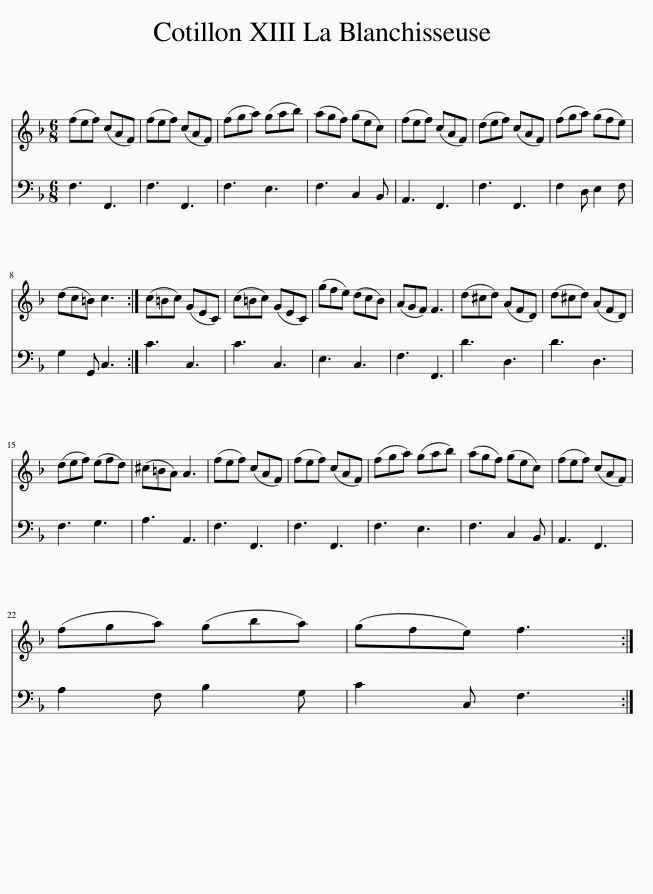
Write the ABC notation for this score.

X:1
%%score 1 2
L:1/8
M:6/8
I:linebreak $
K:F
V:1 treble
V:2 bass
V:1
 (fef) (cAF) | (fef) (cAF) | (fga) (gab) | (agf) (gec) | (fef) (cAF) | %5
 (def) (cAF) | (fga) (gfe) |$ (dc=B) c3 :| (c=Bc) (GEC) | (c=Bc) (GEC) | %10
 (gfe) (dcB) | (AGF) F3 | (d^cd) (AFD) | (d^cd) (AFD) |$ (def) (efd) | %15
 (^c=BA) A3 | (fef) (cAF) | (fef) (cAF) | (fga) (gab) | (agf) (gec) | %20
 (fef) (cAF) |$ (fga) (gba) | (gfe) f3 :| %23
V:2
 F,3 F,,3 | F,3 F,,3 | F,3 E,3 | F,3 C,2 B,, | A,,3 F,,3 | %5
 F,3 F,,3 | F,2 D, E,2 F, |$ G,2 G,, C,3 :| C3 C,3 | C3 C,3 | %10
 E,3 C,3 | F,3 F,,3 | D3 D,3 | D3 D,3 |$ F,3 G,3 | %15
 A,3 A,,3 | F,3 F,,3 | F,3 F,,3 | F,3 E,3 | F,3 C,2 B,, | %20
 A,,3 F,,3 |$ A,2 F, B,2 G, | C2 C, F,3 :| %23
